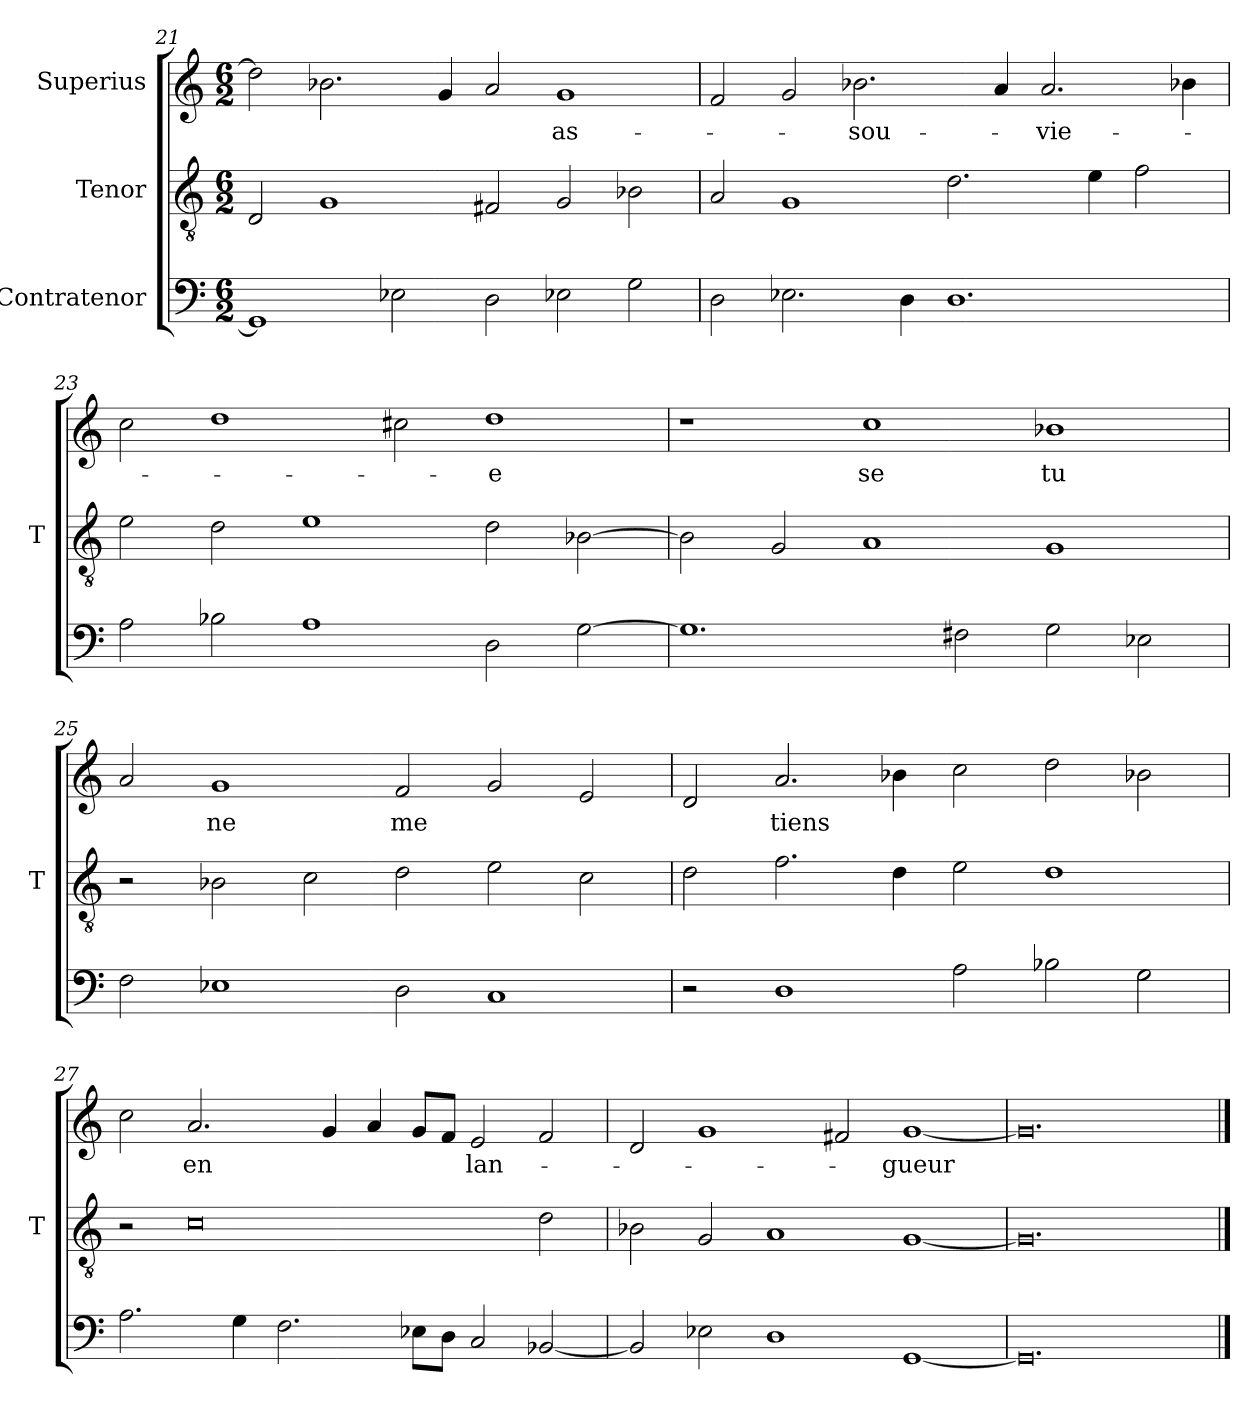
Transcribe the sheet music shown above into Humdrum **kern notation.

**kern	**kern	**kern	**text
*part3	*part2	*part1	*part1
*staff3	*staff2	*staff1	*staff1
*I"Contratenor	*I"Tenor	*I"Superius	*
*	*I'T	*	*
*clefF4	*clefGv2	*clefG2	*
*M6/2	*M6/2	*M6/2	*
=21	=21	=21	=21
1GG]	2D	2dd]	.
.	1G	2.b-X	.
2E-X	.	.	.
.	.	4g	.
2D	2F#X	2a	.
2E-X	2G	1g	as-
2G	2B-X	.	.
=22	=22	=22	=22
2D	2A	2f	.
2.E-X	1G	2g	.
.	.	2.b-X	-sou-
4D	.	.	.
1.D	2.d	.	.
.	.	4a	.
.	.	2.a	-vie-
.	4e	.	.
.	2f	.	.
.	.	4b-X	.
=23	=23	=23	=23
2A	2e	2cc	.
2B-X	2d	1dd	.
1A	1e	.	.
.	.	2cc#X	.
2D	2d	1dd	-e
[2G	[2B-X	.	.
=24	=24	=24	=24
1.G]	2B-]	1r	.
.	2G	.	.
.	1A	1cc	-se
2F#X	.	.	.
2G	1G	1b-X	-tu
2E-X	.	.	.
=25	=25	=25	=25
2F	2r	2a	.
1E-X	2B-X	1g	-ne
.	2c	.	.
2D	2d	2f	-me
1C	2e	2g	.
.	2c	2e	.
=26	=26	=26	=26
2r	2d	2d	.
1D	2.f	2.a	-tiens
.	4d	4b-X	.
2A	2e	2cc	.
2B-X	1d	2dd	.
2G	.	2b-X	.
=27	=27	=27	=27
2.A	2r	2cc	.
.	0c	2.a	-en
4G	.	.	.
2.F	.	.	.
.	.	4g	.
.	.	4a	.
8E-X\L	.	8g/L	.
8D\J	.	8f/J	.
2C	.	2e	lan-
[2BB-X	2d	2f	.
=28	=28	=28	=28
2BB-]	2B-X	2d	.
2E-X	2G	1g	.
1D	1A	.	.
.	.	2f#X	.
[1GG	[1G	[1g	-gueur
=29	=29	=29	=29
0.GG]	0.G]	0.g]	.
==	==	==	==
*-	*-	*-	*-
